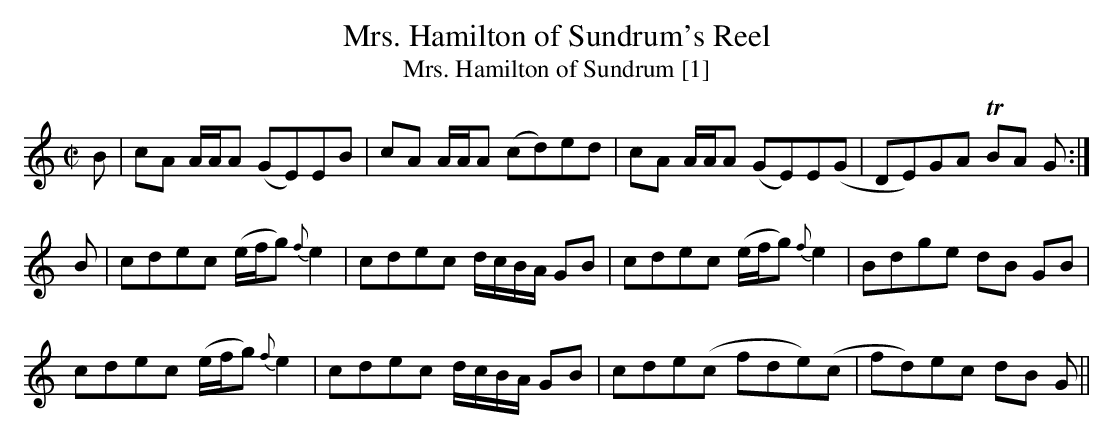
X:1
T:Mrs. Hamilton of Sundrum's Reel
T:Mrs. Hamilton of Sundrum [1]
M:C|
L:1/8
K:Amin
B|cA A/A/A (GE)EB|cA A/A/A (cd)ed|cA A/A/A (GE)E(G|DE)GA TBA G:|
B|cdec (e/f/g) {f}e2|cdec d/c/B/A/ GB|cdec (e/f/g) {f}e2|Bdge dB GB|
cdec (e/f/g) {f}e2|cdec d/c/B/A/ GB|cde(c fde)(c|fd)ec dB G||
